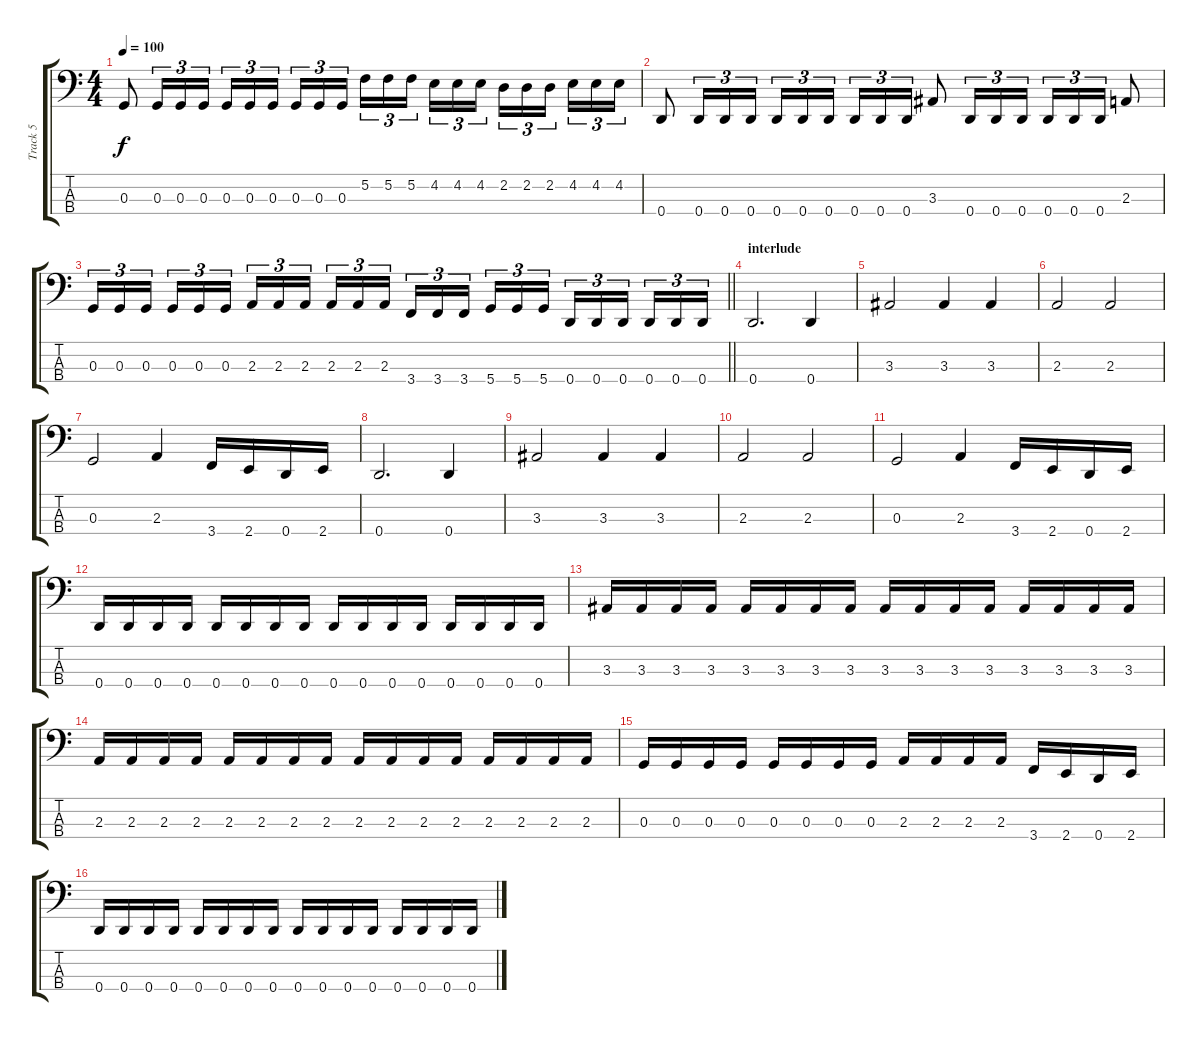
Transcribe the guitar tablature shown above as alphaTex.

\track ("Track 5" "Track 5") {instrument electricbassfinger}
\staff {score tabs}
\tuning (F2 C2 G1 D1) {hide}
\ts (4 4)
\tempo 100
\clef f4
\ks c
0.3.8{dy f} 0.3.16{tu (3 2)} 0.3.16{tu (3 2)} 0.3.16{tu (3 2)} 0.3.16{tu (3 2)} 0.3.16{tu (3 2)} 0.3.16{tu (3 2) beam splitsecondary} 0.3.16{tu (3 2)} 0.3.16{tu (3 2)} 0.3.16{tu (3 2)} 5.2.16{tu (3 2)} 5.2.16{tu (3 2)} 5.2.16{tu (3 2) beam splitsecondary} 4.2.16{tu (3 2)} 4.2.16{tu (3 2)} 4.2.16{tu (3 2)} 2.2.16{tu (3 2)} 2.2.16{tu (3 2)} 2.2.16{tu (3 2) beam splitsecondary} 4.2.16{tu (3 2)} 4.2.16{tu (3 2)} 4.2.16{tu (3 2)} |
0.4.8 0.4.16{tu (3 2)} 0.4.16{tu (3 2)} 0.4.16{tu (3 2)} 0.4.16{tu (3 2)} 0.4.16{tu (3 2)} 0.4.16{tu (3 2) beam splitsecondary} 0.4.16{tu (3 2)} 0.4.16{tu (3 2)} 0.4.16{tu (3 2)} 3.3.8 0.4.16{tu (3 2)} 0.4.16{tu (3 2)} 0.4.16{tu (3 2)} 0.4.16{tu (3 2)} 0.4.16{tu (3 2)} 0.4.16{tu (3 2)} 2.3.8 |
\barLineRight lightlight
0.3.16{tu (3 2)} 0.3.16{tu (3 2)} 0.3.16{tu (3 2) beam splitsecondary} 0.3.16{tu (3 2)} 0.3.16{tu (3 2)} 0.3.16{tu (3 2)} 2.3.16{tu (3 2)} 2.3.16{tu (3 2)} 2.3.16{tu (3 2) beam splitsecondary} 2.3.16{tu (3 2)} 2.3.16{tu (3 2)} 2.3.16{tu (3 2)} 3.4.16{tu (3 2)} 3.4.16{tu (3 2)} 3.4.16{tu (3 2) beam splitsecondary} 5.4.16{tu (3 2)} 5.4.16{tu (3 2)} 5.4.16{tu (3 2)} 0.4.16{tu (3 2)} 0.4.16{tu (3 2)} 0.4.16{tu (3 2) beam splitsecondary} 0.4.16{tu (3 2)} 0.4.16{tu (3 2)} 0.4.16{tu (3 2)} |
\section ("" "interlude")
0.4.2{d} 0.4.4 |
3.3.2 3.3.4 3.3.4 |
2.3.2 2.3.2 |
0.3.2 2.3.4 3.4.16 2.4.16 0.4.16 2.4.16 |
0.4.2{d} 0.4.4 |
3.3.2 3.3.4 3.3.4 |
2.3.2 2.3.2 |
0.3.2 2.3.4 3.4.16 2.4.16 0.4.16 2.4.16 |
0.4.16 0.4.16 0.4.16 0.4.16 0.4.16 0.4.16 0.4.16 0.4.16 0.4.16 0.4.16 0.4.16 0.4.16 0.4.16 0.4.16 0.4.16 0.4.16 |
3.3.16 3.3.16 3.3.16 3.3.16 3.3.16 3.3.16 3.3.16 3.3.16 3.3.16 3.3.16 3.3.16 3.3.16 3.3.16 3.3.16 3.3.16 3.3.16 |
2.3.16 2.3.16 2.3.16 2.3.16 2.3.16 2.3.16 2.3.16 2.3.16 2.3.16 2.3.16 2.3.16 2.3.16 2.3.16 2.3.16 2.3.16 2.3.16 |
0.3.16 0.3.16 0.3.16 0.3.16 0.3.16 0.3.16 0.3.16 0.3.16 2.3.16 2.3.16 2.3.16 2.3.16 3.4.16 2.4.16 0.4.16 2.4.16 |
0.4.16 0.4.16 0.4.16 0.4.16 0.4.16 0.4.16 0.4.16 0.4.16 0.4.16 0.4.16 0.4.16 0.4.16 0.4.16 0.4.16 0.4.16 0.4.16
